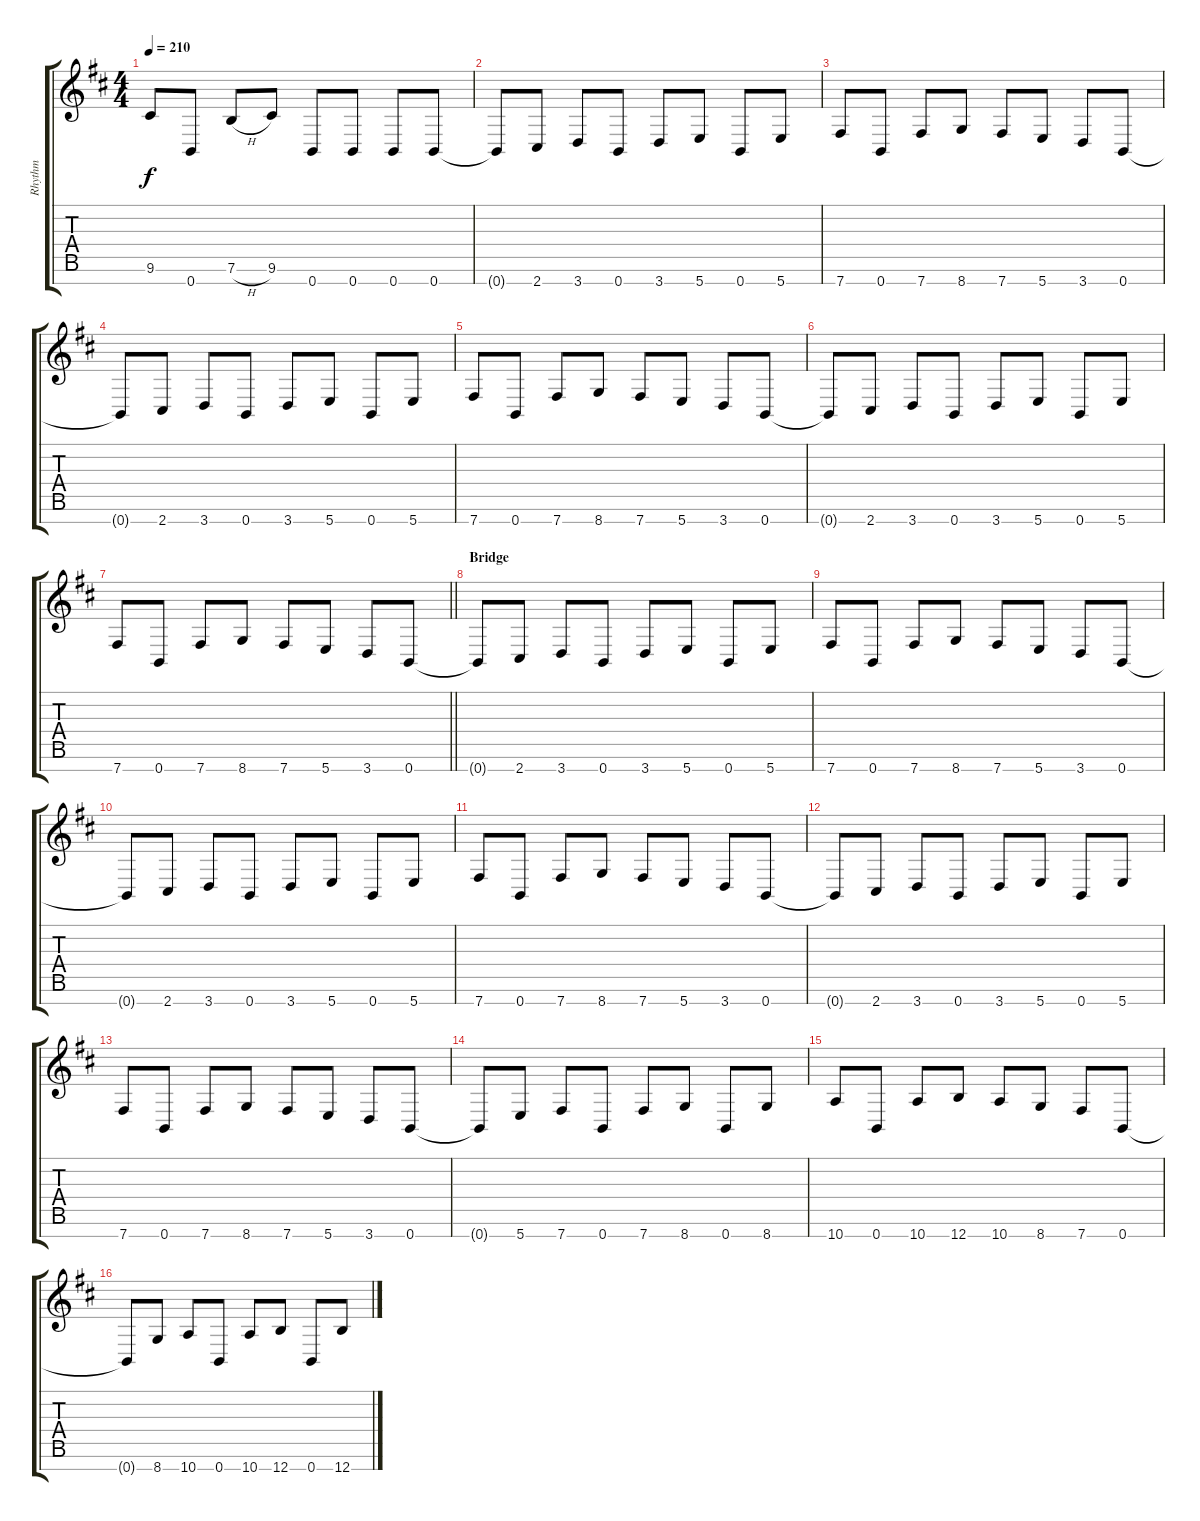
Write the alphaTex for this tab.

\track ("Rhythm" "Rhythm") {instrument distortionguitar}
\staff {score tabs}
\tuning (E4 B3 G3 D3 A2 E2 B1) {hide}
\ts (4 4)
\tempo 210
\clef g2
\ks d
9.6.8{dy f} 0.7.8 7.6{h}.8 9.6.8 0.7.8 0.7.8 0.7.8 0.7.8 |
0.7{t}.8 2.7.8 3.7.8 0.7.8 3.7.8 5.7.8 0.7.8 5.7.8 |
7.7.8 0.7.8 7.7.8 8.7.8 7.7.8 5.7.8 3.7.8 0.7.8 |
0.7{t}.8 2.7.8 3.7.8 0.7.8 3.7.8 5.7.8 0.7.8 5.7.8 |
7.7.8 0.7.8 7.7.8 8.7.8 7.7.8 5.7.8 3.7.8 0.7.8 |
0.7{t}.8 2.7.8 3.7.8 0.7.8 3.7.8 5.7.8 0.7.8 5.7.8 |
\barLineRight lightlight
7.7.8 0.7.8 7.7.8 8.7.8 7.7.8 5.7.8 3.7.8 0.7.8 |
\section ("" "Bridge")
0.7{t}.8 2.7.8 3.7.8 0.7.8 3.7.8 5.7.8 0.7.8 5.7.8 |
7.7.8 0.7.8 7.7.8 8.7.8 7.7.8 5.7.8 3.7.8 0.7.8 |
0.7{t}.8 2.7.8 3.7.8 0.7.8 3.7.8 5.7.8 0.7.8 5.7.8 |
7.7.8 0.7.8 7.7.8 8.7.8 7.7.8 5.7.8 3.7.8 0.7.8 |
0.7{t}.8 2.7.8 3.7.8 0.7.8 3.7.8 5.7.8 0.7.8 5.7.8 |
7.7.8 0.7.8 7.7.8 8.7.8 7.7.8 5.7.8 3.7.8 0.7.8 |
0.7{t}.8 5.7.8 7.7.8 0.7.8 7.7.8 8.7.8 0.7.8 8.7.8 |
10.7.8 0.7.8 10.7.8 12.7.8 10.7.8 8.7.8 7.7.8 0.7.8 |
0.7{t}.8 8.7.8 10.7.8 0.7.8 10.7.8 12.7.8 0.7.8 12.7.8
